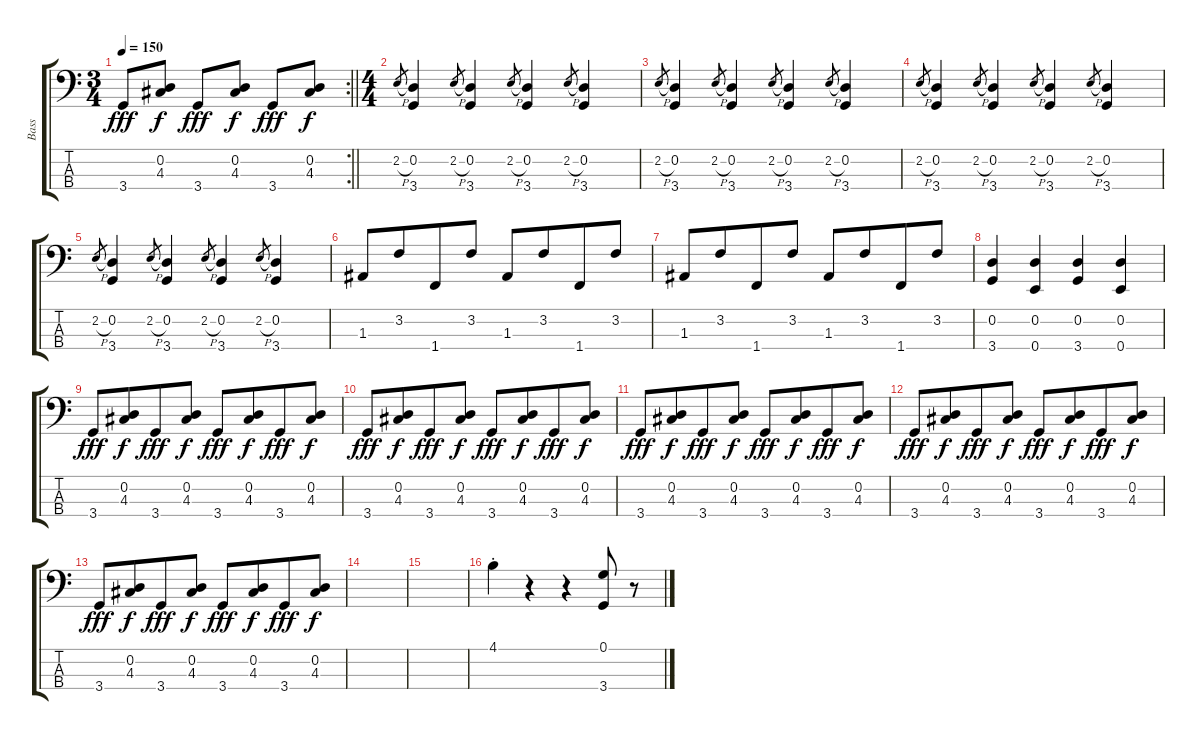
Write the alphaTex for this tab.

\track ("Bass" "Bass") {instrument electricbassfinger}
\staff {score tabs}
\tuning (G2 D2 A1 E1) {hide}
\rc 2
\ts (3 4)
\tempo 150
\clef f4
\barLineRight lightlight
\ks c
3.4.8{dy fff beam merge} (0.2 4.3).8{dy f beam split} 3.4.8{dy fff beam merge} (0.2 4.3).8{dy f} 3.4.8{dy fff} (0.2 4.3).8{dy f} |
\ts (4 4)
2.2{h}.8{gr} (0.2 3.4).4 2.2{h}.8{gr} (0.2 3.4).4 2.2{h}.8{gr} (0.2 3.4).4 2.2{h}.8{gr} (0.2 3.4).4 |
2.2{h}.8{gr} (0.2 3.4).4 2.2{h}.8{gr} (0.2 3.4).4 2.2{h}.8{gr} (0.2 3.4).4 2.2{h}.8{gr} (0.2 3.4).4 |
2.2{h}.8{gr} (0.2 3.4).4 2.2{h}.8{gr} (0.2 3.4).4 2.2{h}.8{gr} (0.2 3.4).4 2.2{h}.8{gr} (0.2 3.4).4 |
2.2{h}.8{gr} (0.2 3.4).4 2.2{h}.8{gr} (0.2 3.4).4 2.2{h}.8{gr} (0.2 3.4).4 2.2{h}.8{gr} (0.2 3.4).4 |
1.3.8 3.2.8{beam merge} 1.4.8 3.2.8 1.3.8 3.2.8{beam merge} 1.4.8 3.2.8 |
1.3.8 3.2.8{beam merge} 1.4.8 3.2.8 1.3.8 3.2.8{beam merge} 1.4.8 3.2.8 |
(0.2 3.4).4 (0.2 0.4).4 (0.2 3.4).4 (0.2 0.4).4 |
3.4.8{dy fff} (0.2 4.3).8{dy f beam merge} 3.4.8{dy fff} (0.2 4.3).8{dy f} 3.4.8{dy fff} (0.2 4.3).8{dy f beam merge} 3.4.8{dy fff} (0.2 4.3).8{dy f} |
3.4.8{dy fff} (0.2 4.3).8{dy f beam merge} 3.4.8{dy fff} (0.2 4.3).8{dy f} 3.4.8{dy fff} (0.2 4.3).8{dy f beam merge} 3.4.8{dy fff} (0.2 4.3).8{dy f} |
3.4.8{dy fff} (0.2 4.3).8{dy f beam merge} 3.4.8{dy fff} (0.2 4.3).8{dy f} 3.4.8{dy fff} (0.2 4.3).8{dy f beam merge} 3.4.8{dy fff} (0.2 4.3).8{dy f} |
3.4.8{dy fff} (0.2 4.3).8{dy f beam merge} 3.4.8{dy fff} (0.2 4.3).8{dy f} 3.4.8{dy fff} (0.2 4.3).8{dy f beam merge} 3.4.8{dy fff} (0.2 4.3).8{dy f} |
3.4.8{dy fff} (0.2 4.3).8{dy f beam merge} 3.4.8{dy fff} (0.2 4.3).8{dy f} 3.4.8{dy fff} (0.2 4.3).8{dy f beam merge} 3.4.8{dy fff} (0.2 4.3).8{dy f} |
|
|
4.1{st}.4 r.4 r.4 (0.1 3.4).8 r.8
